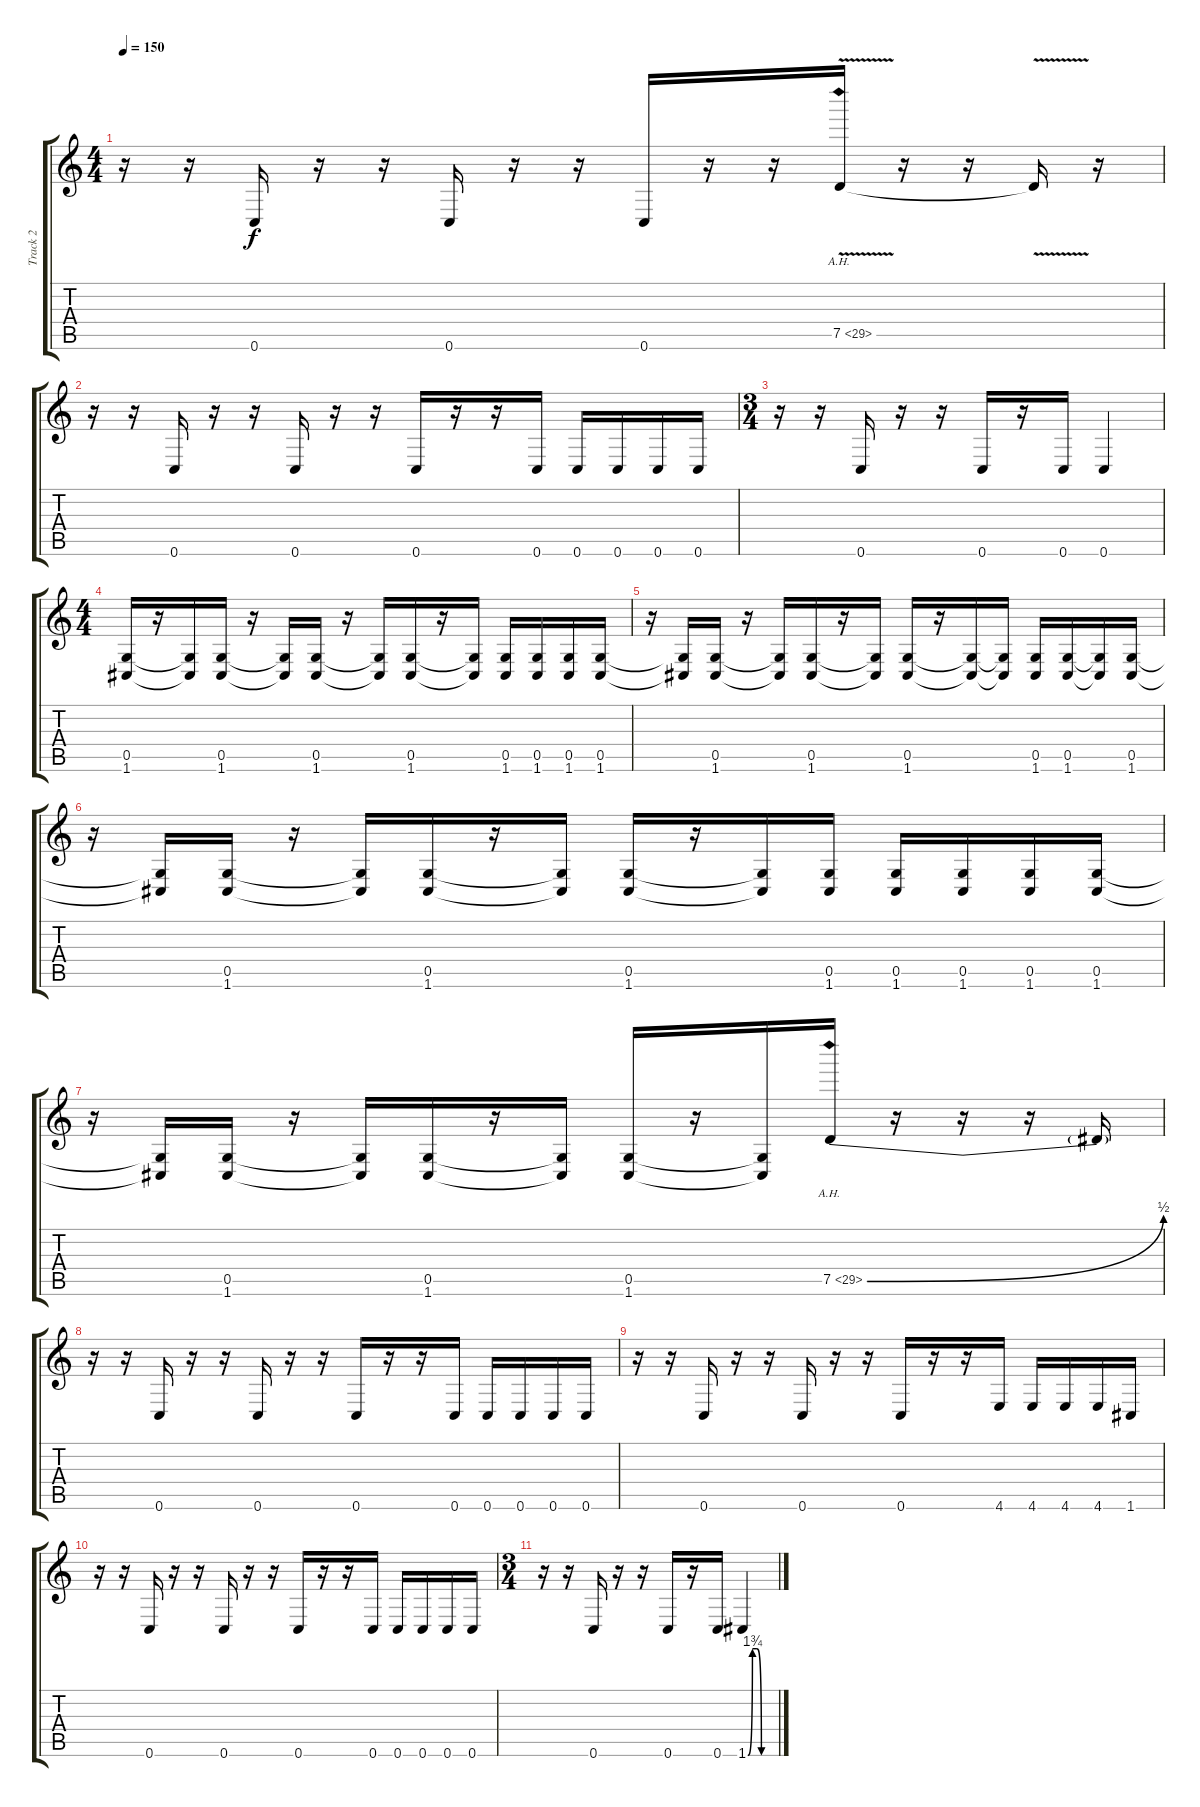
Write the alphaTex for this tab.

\track ("Track 2" "Track 2") {instrument distortionguitar}
\staff {score tabs}
\tuning (D4 A3 F3 C3 G2 C2) {hide}
\ts (4 4)
\tempo 150
\clef g2
\ks c
r.16{dy f} r.16 0.6.16 r.16 r.16 0.6.16 r.16 r.16 0.6.16 r.16 r.16 7.5{ah 22 v}.16 r.16 r.16 7.5{t}.16 r.16 |
r.16 r.16 0.6.16 r.16 r.16 0.6.16 r.16 r.16 0.6.16 r.16 r.16 0.6.16 0.6.16 0.6.16 0.6.16 0.6.16 |
\ts (3 4)
r.16 r.16 0.6.16 r.16 r.16 0.6.16 r.16 0.6.16 0.6.4 |
\ts (4 4)
(0.5 1.6).16 r.16 (0.5{t} 1.6{t}).16 (0.5 1.6).16 r.16 (0.5{t} 1.6{t}).16 (0.5 1.6).16 r.16 (0.5{t} 1.6{t}).16 (0.5 1.6).16 r.16 (0.5{t} 1.6{t}).16 (0.5 1.6).16 (0.5 1.6).16 (0.5 1.6).16 (0.5 1.6).16 |
r.16 (0.5{t} 1.6{t}).16 (0.5 1.6).16 r.16 (0.5{t} 1.6{t}).16 (0.5 1.6).16 r.16 (0.5{t} 1.6{t}).16 (0.5 1.6).16 r.16 (0.5{t} 1.6{t}).16 (0.5{t} 1.6{t}).16 (0.5 1.6).16 (0.5 1.6).16 (0.5{t} 1.6{t}).16 (0.5 1.6).16 |
r.16 (0.5{t} 1.6{t}).16 (0.5 1.6).16 r.16 (0.5{t} 1.6{t}).16 (0.5 1.6).16 r.16 (0.5{t} 1.6{t}).16 (0.5 1.6).16 r.16 (0.5{t} 1.6{t}).16 (0.5 1.6).16 (0.5 1.6).16 (0.5 1.6).16 (0.5 1.6).16 (0.5 1.6).16 |
r.16 (0.5{t} 1.6{t}).16 (0.5 1.6).16 r.16 (0.5{t} 1.6{t}).16 (0.5 1.6).16 r.16 (0.5{t} 1.6{t}).16 (0.5 1.6).16 r.16 (0.5{t} 1.6{t}).16 7.5{be (bend 0 0 60 2) ah 22}.16 r.16 r.16 r.16 7.5{t}.16 |
r.16 r.16 0.6.16 r.16 r.16 0.6.16 r.16 r.16 0.6.16 r.16 r.16 0.6.16 0.6.16 0.6.16 0.6.16 0.6.16 |
r.16 r.16 0.6.16 r.16 r.16 0.6.16 r.16 r.16 0.6.16 r.16 r.16 4.6.16 4.6.16 4.6.16 4.6.16 1.6.16 |
r.16 r.16 0.6.16 r.16 r.16 0.6.16 r.16 r.16 0.6.16 r.16 r.16 0.6.16 0.6.16 0.6.16 0.6.16 0.6.16 |
\ts (3 4)
r.16 r.16 0.6.16 r.16 r.16 0.6.16 r.16 0.6.16 1.6{be (custom 0 0 10 7 20 7 30 0 60 0)}.4
